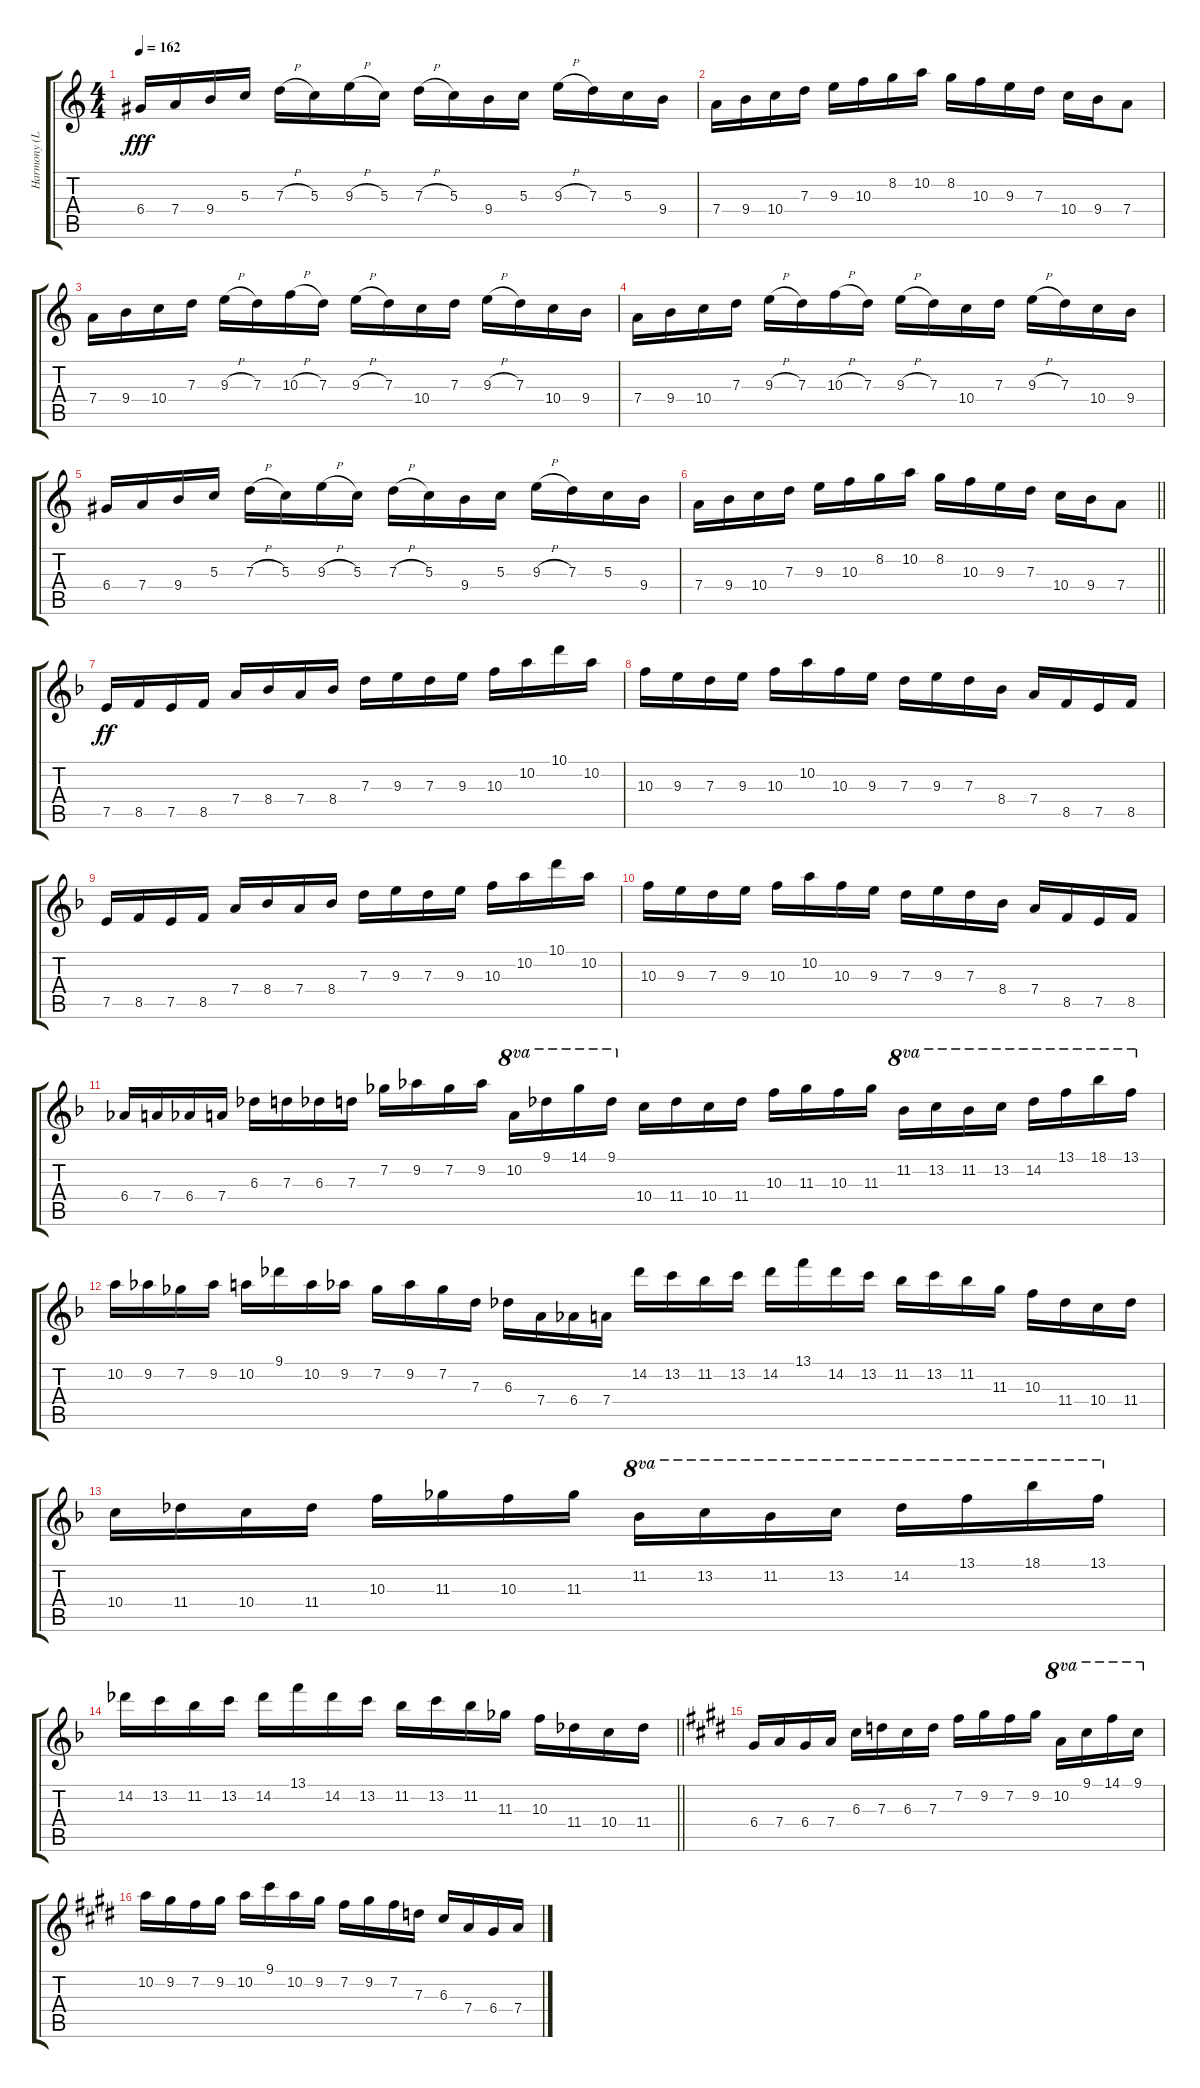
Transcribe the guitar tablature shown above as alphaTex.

\track ("Harmony (Left channel)" "Harmony (L") {instrument overdrivenguitar}
\staff {score tabs}
\tuning (E4 B3 G3 D3 A2 E2) {hide}
\ts (4 4)
\tempo 162
\clef g2
\ks c
6.4.16{dy fff} 7.4.16 9.4.16 5.3.16 7.3{h}.16 5.3.16 9.3{h}.16 5.3.16 7.3{h}.16 5.3.16 9.4.16 5.3.16 9.3{h}.16 7.3.16 5.3.16 9.4.16 |
7.4.16 9.4.16 10.4.16 7.3.16 9.3.16 10.3.16 8.2.16 10.2.16 8.2.16 10.3.16 9.3.16 7.3.16 10.4.16 9.4.16 7.4.8 |
7.4.16 9.4.16 10.4.16 7.3.16 9.3{h}.16 7.3.16 10.3{h}.16 7.3.16 9.3{h}.16 7.3.16 10.4.16 7.3.16 9.3{h}.16 7.3.16 10.4.16 9.4.16 |
7.4.16 9.4.16 10.4.16 7.3.16 9.3{h}.16 7.3.16 10.3{h}.16 7.3.16 9.3{h}.16 7.3.16 10.4.16 7.3.16 9.3{h}.16 7.3.16 10.4.16 9.4.16 |
6.4.16 7.4.16 9.4.16 5.3.16 7.3{h}.16 5.3.16 9.3{h}.16 5.3.16 7.3{h}.16 5.3.16 9.4.16 5.3.16 9.3{h}.16 7.3.16 5.3.16 9.4.16 |
\barLineRight lightlight
7.4.16 9.4.16 10.4.16 7.3.16 9.3.16 10.3.16 8.2.16 10.2.16 8.2.16 10.3.16 9.3.16 7.3.16 10.4.16 9.4.16 7.4.8 |
\ks f
7.5.16{dy ff} 8.5.16 7.5.16 8.5.16 7.4.16 8.4.16 7.4.16 8.4.16 7.3.16 9.3.16 7.3.16 9.3.16 10.3.16 10.2.16 10.1.16 10.2.16 |
10.3.16 9.3.16 7.3.16 9.3.16 10.3.16 10.2.16 10.3.16 9.3.16 7.3.16 9.3.16 7.3.16 8.4.16 7.4.16 8.5.16 7.5.16 8.5.16 |
7.5.16 8.5.16 7.5.16 8.5.16 7.4.16 8.4.16 7.4.16 8.4.16 7.3.16 9.3.16 7.3.16 9.3.16 10.3.16 10.2.16 10.1.16 10.2.16 |
10.3.16 9.3.16 7.3.16 9.3.16 10.3.16 10.2.16 10.3.16 9.3.16 7.3.16 9.3.16 7.3.16 8.4.16 7.4.16 8.5.16 7.5.16 8.5.16 |
6.4.16 7.4.16 6.4.16 7.4.16 6.3.16 7.3.16 6.3.16 7.3.16 7.2.16 9.2.16 7.2.16 9.2.16 10.2.16{ot 8va} 9.1.16{ot 8va} 14.1.16{ot 8va} 9.1.16{ot 8va} 10.4.16 11.4.16 10.4.16 11.4.16 10.3.16 11.3.16 10.3.16 11.3.16 11.2.16{ot 8va} 13.2.16{ot 8va} 11.2.16{ot 8va} 13.2.16{ot 8va} 14.2.16{ot 8va} 13.1.16{ot 8va} 18.1.16{ot 8va} 13.1.16{ot 8va} |
10.2.16 9.2.16 7.2.16 9.2.16 10.2.16 9.1.16 10.2.16 9.2.16 7.2.16 9.2.16 7.2.16 7.3.16 6.3.16 7.4.16 6.4.16 7.4.16 14.2.16 13.2.16 11.2.16 13.2.16 14.2.16 13.1.16 14.2.16 13.2.16 11.2.16 13.2.16 11.2.16 11.3.16 10.3.16 11.4.16 10.4.16 11.4.16 |
10.4.16 11.4.16 10.4.16 11.4.16 10.3.16 11.3.16 10.3.16 11.3.16 11.2.16{ot 8va} 13.2.16{ot 8va} 11.2.16{ot 8va} 13.2.16{ot 8va} 14.2.16{ot 8va} 13.1.16{ot 8va} 18.1.16{ot 8va} 13.1.16{ot 8va} |
\barLineRight lightlight
14.2.16 13.2.16 11.2.16 13.2.16 14.2.16 13.1.16 14.2.16 13.2.16 11.2.16 13.2.16 11.2.16 11.3.16 10.3.16 11.4.16 10.4.16 11.4.16 |
\ks e
6.4.16 7.4.16 6.4.16 7.4.16 6.3.16 7.3.16 6.3.16 7.3.16 7.2.16 9.2.16 7.2.16 9.2.16 10.2.16{ot 8va} 9.1.16{ot 8va} 14.1.16{ot 8va} 9.1.16{ot 8va} |
10.2.16 9.2.16 7.2.16 9.2.16 10.2.16 9.1.16 10.2.16 9.2.16 7.2.16 9.2.16 7.2.16 7.3.16 6.3.16 7.4.16 6.4.16 7.4.16
